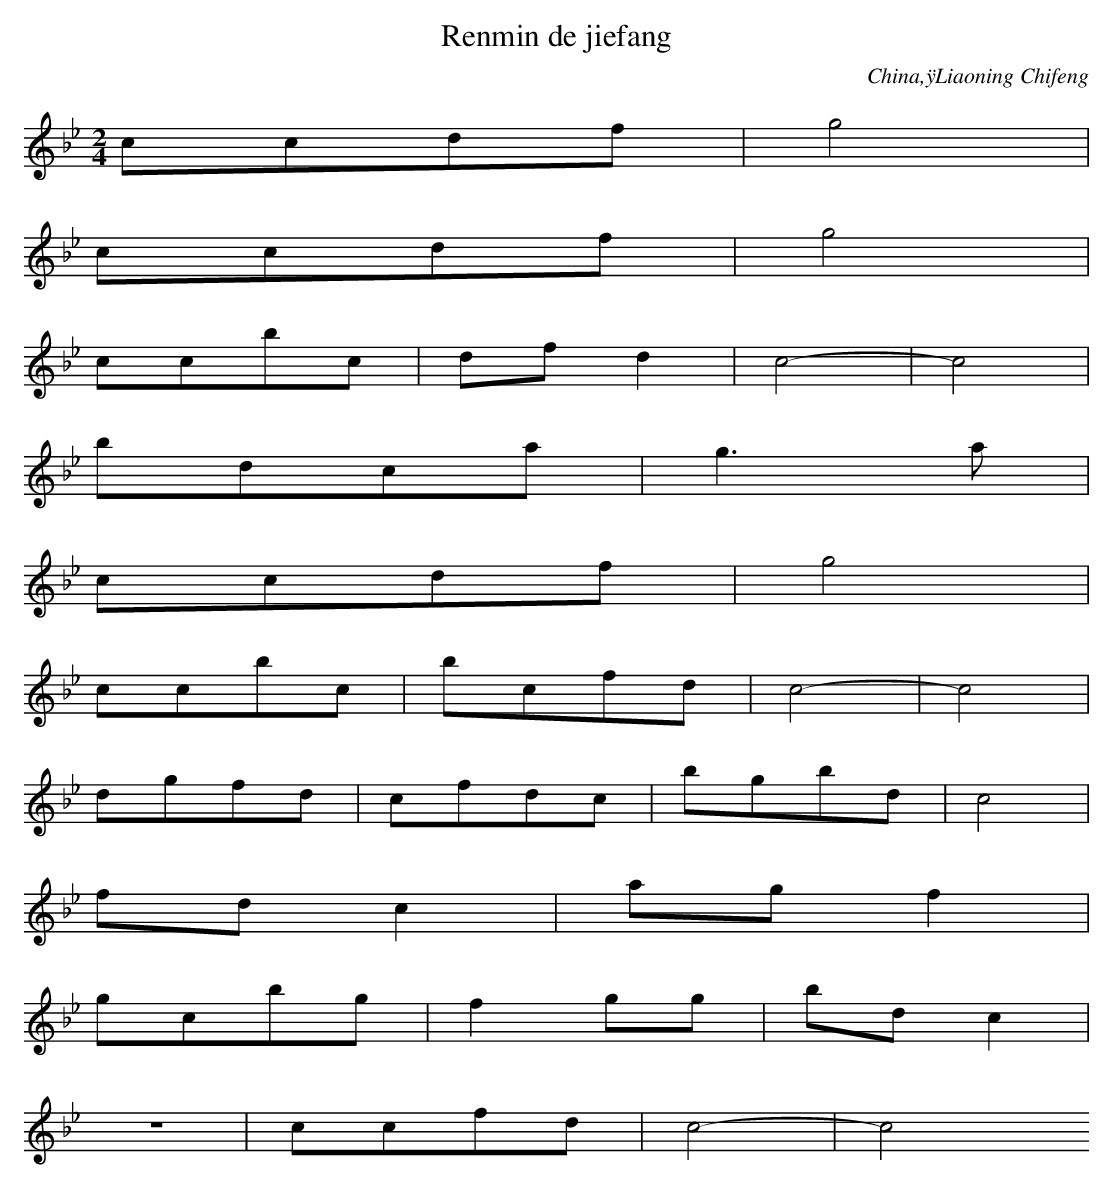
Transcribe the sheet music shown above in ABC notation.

X:1
T: Renmin de jiefang
O: China,ÿLiaoning Chifeng
M: 2/4
L: 1/16
K: Bb
c2c2d2f2 | g8 |
c2c2d2f2 | g8 |
c2c2b2c2 | d2f2d4 | c8- | c8 |
b2d2c2a2 | g6a2 |
c2c2d2f2 | g8 |
c2c2b2c2 | b2c2f2d2 | c8- | c8 |
d2g2f2d2 | c2f2d2c2 | b2g2b2d2 | c8 |
f2d2c4 | a2g2f4 |
g2c2b2g2 | f4g2g2 | b2d2c4 |
z8 | c2c2f2d2 | c8- | c8
